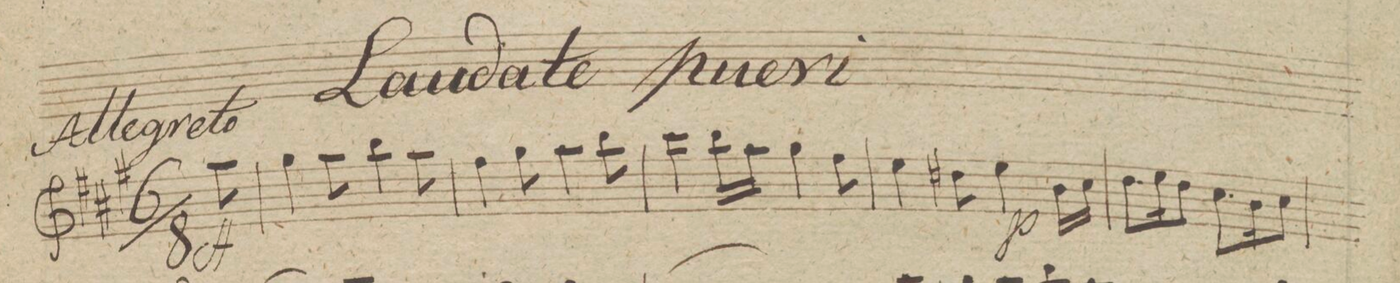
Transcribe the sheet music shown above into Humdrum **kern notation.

**kern	**dynam
*I"Violino 1mo	*
*clefG2	*
*k[f#c#g#]	*
*M6/8	*
8aa\	ff
=1	=1
4gg#\	.
8aa\	.
4bb\	.
8aa\	.
=2	=2
4ff#\	.
8gg#\	.
4aa\	.
8bb\	.
=3	=3
4ccc#\	.
16bb\LL	.
16aa\JJ	.
4gg#\	.
8ff#\	.
=4	=4
4ee\	.
8dd#X\	.
4ee\	.
16b\LL	p
16cc#\JJ	.
=5	=5
8.dd\L	.
16ee\K	.
8dd\J	.
8.cc#\L	.
16b\K	.
8cc#\J	.
=6	=6
*-	*-
